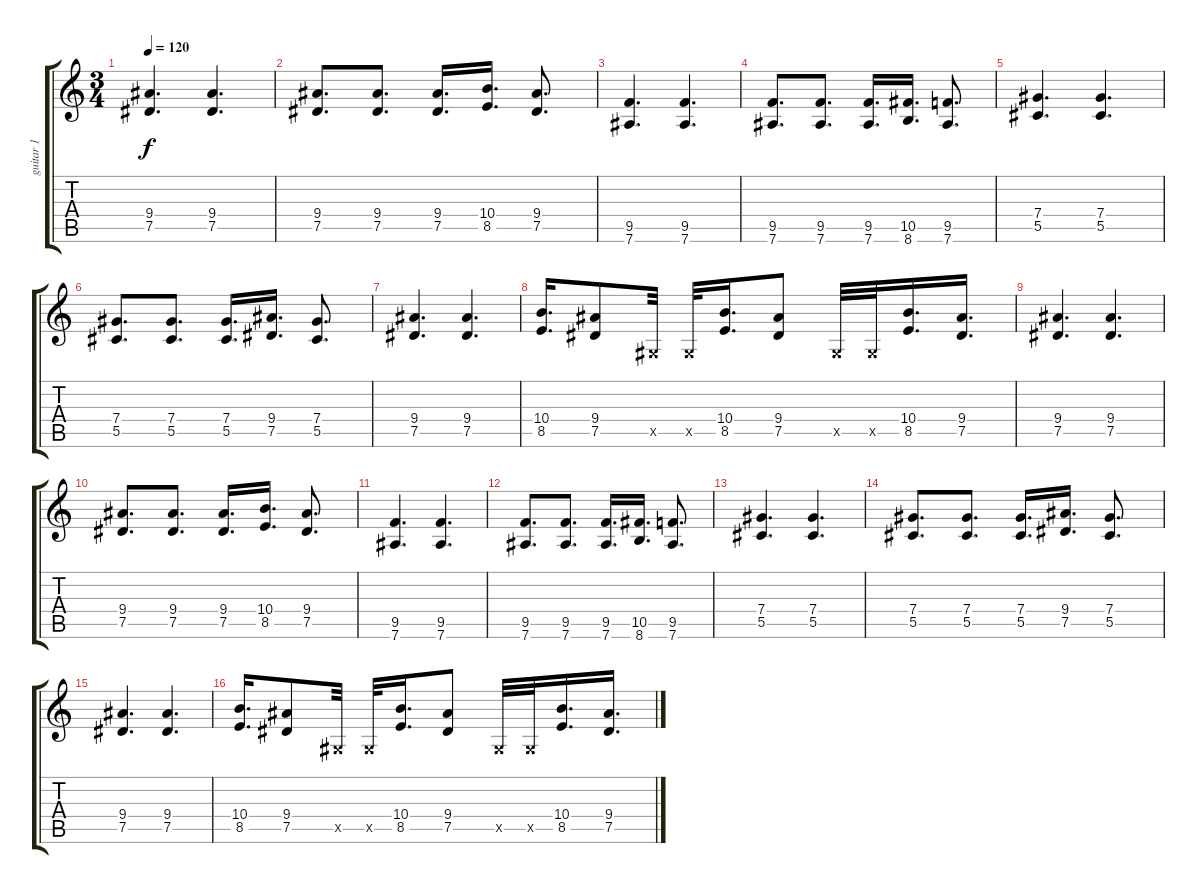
\track ("guitar 1" "guitar 1") {solo instrument distortionguitar}
\staff {score tabs}
\tuning (Eb4 Bb3 Gb3 Db3 Ab2 Eb2) {hide}
\ts (3 4)
\tempo 120
\clef g2
\ks c
(9.4 7.5).4{d dy f} (9.4 7.5).4{d} |
(9.4 7.5).8{d} (9.4 7.5).8{d} (9.4 7.5).16{d} (10.4 8.5).16{d} (9.4 7.5).8{d} |
(9.5 7.6).4{d} (9.5 7.6).4{d} |
(9.5 7.6).8{d} (9.5 7.6).8{d} (9.5 7.6).16{d} (10.5 8.6).16{d} (9.5 7.6).8{d} |
(7.4 5.5).4{d} (7.4 5.5).4{d} |
(7.4 5.5).8{d} (7.4 5.5).8{d} (7.4 5.5).16{d} (9.4 7.5).16{d} (7.4 5.5).8{d} |
(9.4 7.5).4{d} (9.4 7.5).4{d} |
(10.4 8.5).16{d} (9.4 7.5).8 0.5{x}.32 0.5{x}.32 (10.4 8.5).16{d} (9.4 7.5).8 0.5{x}.32 0.5{x}.32 (10.4 8.5).16{d} (9.4 7.5).16{d} |
(9.4 7.5).4{d} (9.4 7.5).4{d} |
(9.4 7.5).8{d} (9.4 7.5).8{d} (9.4 7.5).16{d} (10.4 8.5).16{d} (9.4 7.5).8{d} |
(9.5 7.6).4{d} (9.5 7.6).4{d} |
(9.5 7.6).8{d} (9.5 7.6).8{d} (9.5 7.6).16{d} (10.5 8.6).16{d} (9.5 7.6).8{d} |
(7.4 5.5).4{d} (7.4 5.5).4{d} |
(7.4 5.5).8{d} (7.4 5.5).8{d} (7.4 5.5).16{d} (9.4 7.5).16{d} (7.4 5.5).8{d} |
(9.4 7.5).4{d} (9.4 7.5).4{d} |
(10.4 8.5).16{d} (9.4 7.5).8 0.5{x}.32 0.5{x}.32 (10.4 8.5).16{d} (9.4 7.5).8 0.5{x}.32 0.5{x}.32 (10.4 8.5).16{d} (9.4 7.5).16{d}
